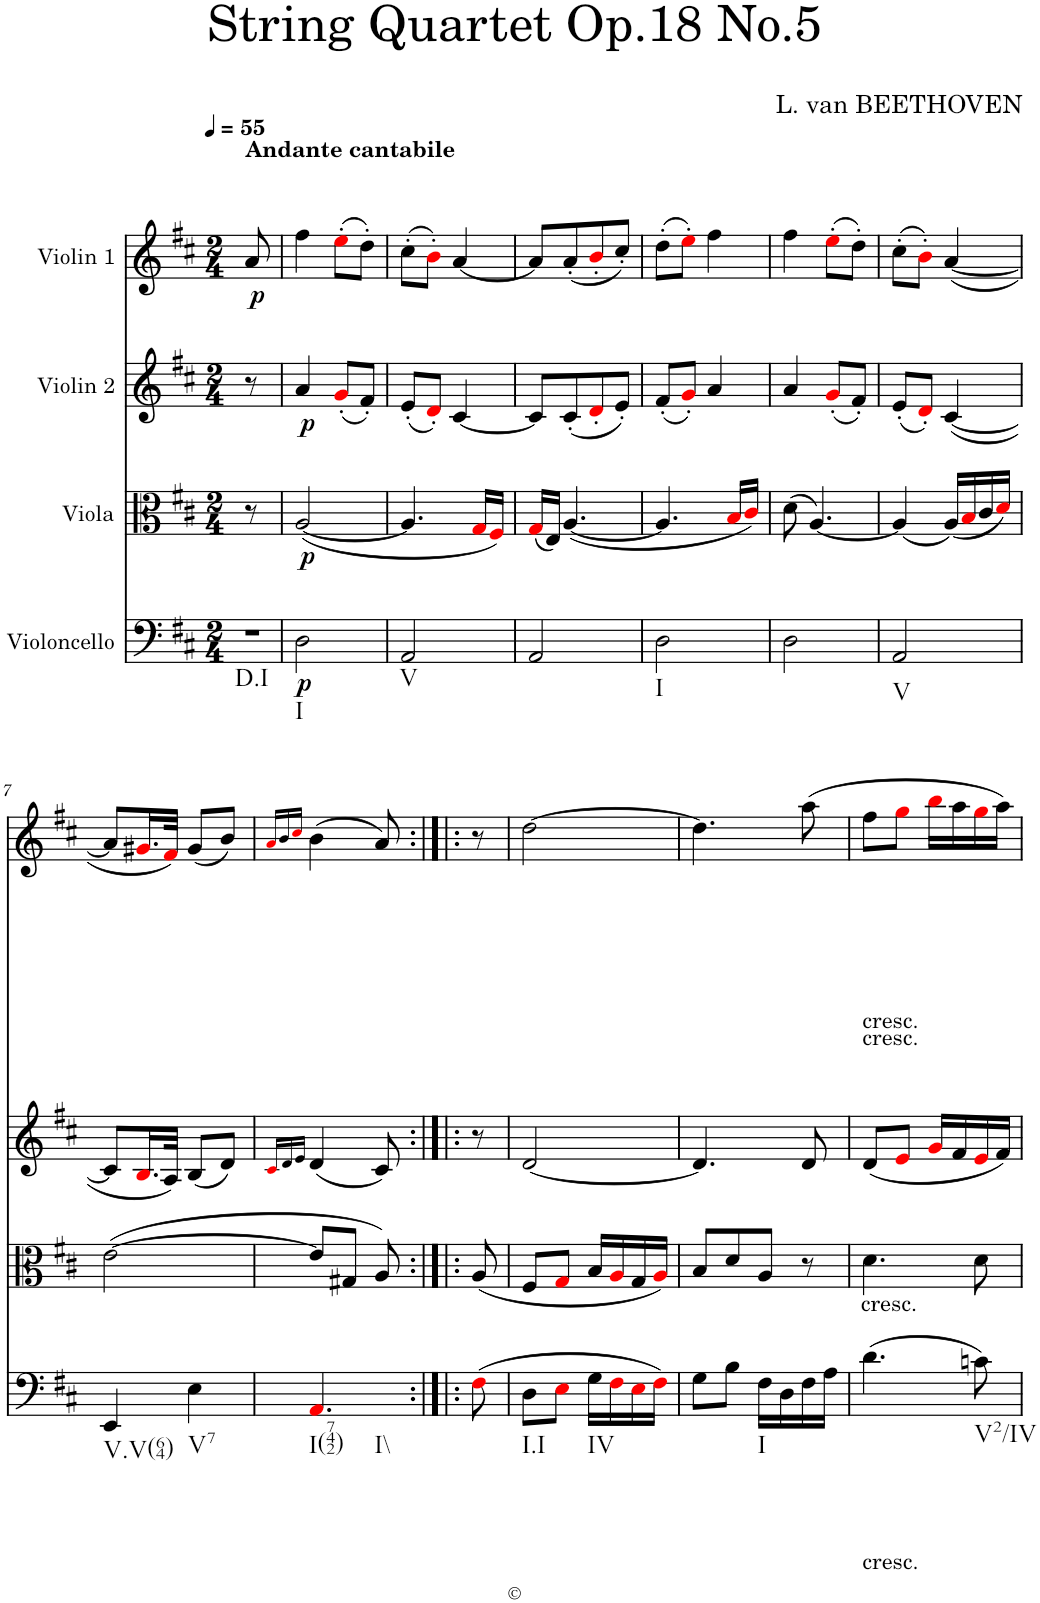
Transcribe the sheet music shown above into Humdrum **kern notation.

**kern	**dynam	**kern	**dynam	**kern	**dynam	**kern	**dynam
*part4	*part4	*part3	*part3	*part2	*part2	*part1	*part1
*staff4	*staff4	*staff3	*staff3	*staff2	*staff2	*staff1	*staff1
*I"Violoncello	*	*I"Viola	*	*I"Violin 2	*	*I"Violin 1	*
*I'Vc	*	*I'Vla	*	*I'Vln	*	*I'Vln	*
*clefF4	*	*clefC3	*	*clefG2	*	*clefG2	*
*k[f#c#]	*	*k[f#c#]	*	*k[f#c#]	*	*k[f#c#]	*
*D:	*	*D:	*	*D:	*	*D:	*
*M2/4	*	*M2/4	*	*M2/4	*	*M2/4	*
*MM55	*	*MM55	*	*MM55	*	*MM55	*
=	=	=	=	=	=	=	=
!	!	!	!	!	!	!LO:TX:a:B:t=Andante cantabile	!
!LO:TX:b:t=D.I	!	!	!	!	!	!	!
!	!	!	!	!	!	!	!LO:DY:b
2r	.	8r	.	8r	.	8a/	p
.	.	4.ryy	.	4.ryy	.	4.ryy	.
=1	=1	=1	=1	=1	=1	=1	=1
!LO:TX:b:t=I	!	!	!	!	!	!	!
!	!LO:DY:b	!	!LO:DY:b	!	!LO:DY:b	!	!
2D\	p	(<[2A/	p	4a/	p	4ff#\	.
.	.	.	.	(8g'i/L	.	(8ee'i\L	.
.	.	.	.	8f#'/J)	.	8dd'\J)	.
=2	=2	=2	=2	=2	=2	=2	=2
!LO:TX:b:t=V	!	!	!	!	!	!	!
2AA/	.	4.A/]	.	(8e'/L	.	(8cc#'\L	.
.	.	.	.	8d'i/J)	.	8b'i\J)	.
.	.	.	.	[4c#/	.	[4a/	.
.	.	16Gi/LL	.	.	.	.	.
.	.	16F#i/JJ)	.	.	.	.	.
=3	=3	=3	=3	=3	=3	=3	=3
2AA/	.	(16Gi/LL	.	8c#/L]	.	8a/L]	.
.	.	16E/JJ)	.	.	.	.	.
.	.	(<[4.A/	.	(8c#'/	.	(8a'/	.
.	.	.	.	8d'i/	.	8b'i/	.
.	.	.	.	8e'/J)	.	8cc#'/J)	.
=4	=4	=4	=4	=4	=4	=4	=4
!LO:TX:b:t=I	!	!	!	!	!	!	!
2D\	.	4.A/]	.	(8f#'/L	.	(8dd'\L	.
.	.	.	.	8g'i/J)	.	8ee'i\J)	.
.	.	.	.	4a/	.	4ff#\	.
.	.	16Bi/LL	.	.	.	.	.
.	.	16c#i/JJ)	.	.	.	.	.
=5	=5	=5	=5	=5	=5	=5	=5
2D\	.	(8d\	.	4a/	.	4ff#\	.
.	.	[4.A/)	.	.	.	.	.
.	.	.	.	(8g'i/L	.	(8ee'i\L	.
.	.	.	.	8f#'/J)	.	8dd'\J)	.
=6	=6	=6	=6	=6	=6	=6	=6
!LO:TX:b:t=V	!	!	!	!	!	!	!
2AA/	.	(4A/]	.	(8e'/L	.	(8cc#'\L	.
.	.	.	.	8d'i/J)	.	8b'i\J)	.
.	.	(16A/LL)	.	([4c#/	.	([4a/	.
.	.	16Bi/	.	.	.	.	.
.	.	16c#/	.	.	.	.	.
.	.	16di/JJ)	.	.	.	.	.
!!LO:LB:g=z
=7	=7	=7	=7	=7	=7	=7	=7
!LO:TX:b:t=V.V(64)	!	!	!	!	!	!	!
4EE/	.	([2e\	.	8c#/L]	.	8a/L]	.
.	.	.	.	16.Bi/L	.	16.g#Xi/L	.
.	.	.	.	32A/JJk)	.	32f#i/JJk)	.
!LO:TX:b:t=V7	!	!	!	!	!	!	!
4E\	.	.	.	(8B/L	.	(8g#/L	.
.	.	.	.	8d/J)	.	8b/J)	.
=8	=8	=8	=8	=8	=8	=8	=8
.	.	.	.	16qc#i/LL	.	16qai/LL	.
.	.	.	.	16qd/	.	16qb/	.
.	.	.	.	16qe/JJ	.	16qcc#i/JJ	.
!LO:TX:b:t=I(742)	!	!	!	!	!	!	!
!LO:TX:b:t=I\\	!	!	!	!	!	!	!
4.AAi/	.	8e/L]	.	(4d/	.	(4b\	.
.	.	8G#X/J	.	.	.	.	.
.	.	8A/)	.	8c#/)	.	8a/)	.
=8X1:|!|:	=8X1:|!|:	=8X1:|!|:	=8X1:|!|:	=8X1:|!|:	=8X1:|!|:	=8X1:|!|:	=8X1:|!|:
(8F#i\	.	(<8A/	.	8r	.	8r	.
=9	=9	=9	=9	=9	=9	=9	=9
!LO:TX:b:t=I.I	!	!	!	!	!	!	!
8D\L	.	8F#/L	.	[2d/	.	[2dd\	.
8Ei\J	.	8Gi/J	.	.	.	.	.
!LO:TX:b:t=IV	!	!	!	!	!	!	!
16G\LL	.	16B/LL	.	.	.	.	.
16F#i\	.	16Ai/	.	.	.	.	.
16Ei\	.	16G/	.	.	.	.	.
16F#i\JJ)	.	16Ai/JJ)	.	.	.	.	.
=10	=10	=10	=10	=10	=10	=10	=10
8G\L	.	8B/L	.	4.d/]	.	4.dd\]	.
8B\J	.	8d/	.	.	.	.	.
!LO:TX:b:t=I	!	!	!	!	!	!	!
16F#\LL	.	8A/J	.	.	.	.	.
16D\	.	.	.	.	.	.	.
16F#\	.	8r	.	8d/	.	(8aa\	.
16A\JJ	.	.	.	.	.	.	.
=11	=11	=11	=11	=11	=11	=11	=11
!	!	!	!	!	!	!LO:TX:b:t=cresc.	!
!	!	!	!	!LO:TX:a:t=cresc.	!	!	!
!	!	!LO:TX:b:t=cresc.	!	!	!	!	!
!LO:TX:b:t=cresc.	!	!	!	!	!	!	!
(4.d\	.	4.d\	.	(8d/L	.	8ff#\L	.
.	.	.	.	8ei/J	.	8ggi\J	.
.	.	.	.	16gi/LL	.	16bbi\LL	.
.	.	.	.	16f#/	.	16aa\	.
!LO:TX:b:t=V2/IV	!	!	!	!	!	!	!
8cn\)	.	8d\	.	16ei/	.	16ggi\	.
.	.	.	.	16f#/JJ)	.	16aa\JJ)	.
=	=	=	=	=	=	=	=
*-	*-	*-	*-	*-	*-	*-	*-
